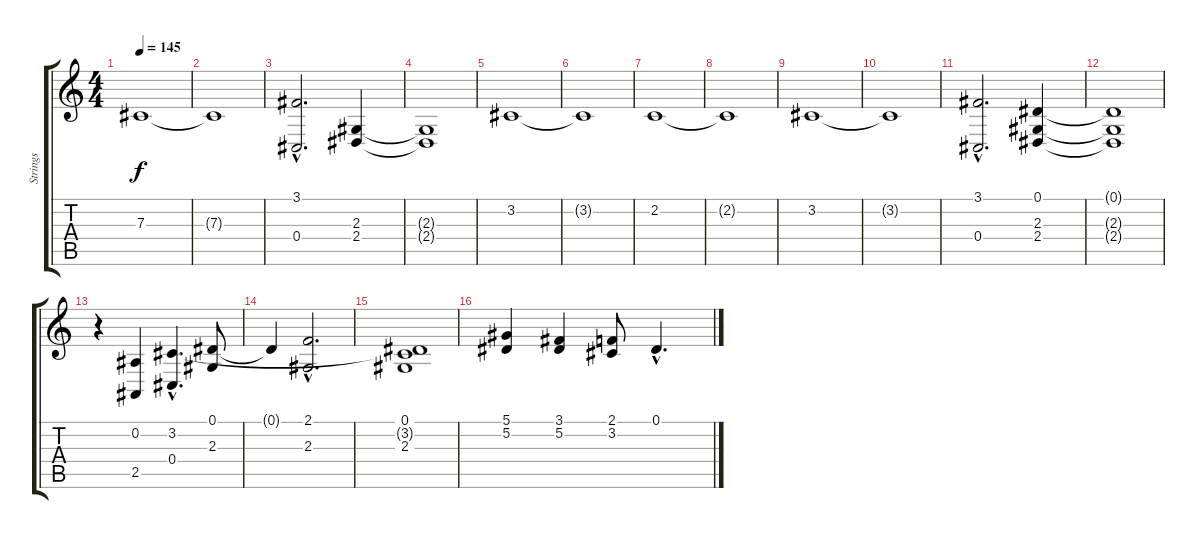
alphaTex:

\track ("Strings" "Strings") {instrument stringensemble2}
\staff {score tabs}
\tuning (Eb4 Bb3 Gb3 Db3 Ab2 Eb2) {hide}
\ts (4 4)
\tempo 145
\clef g2
\ks c
7.3.1{dy f} |
7.3{t}.1 |
(3.1{hac} 0.4{hac}).2{d} (2.3 2.4).4 |
(2.3{t} 2.4{t}).1 |
3.2.1 |
3.2{t}.1 |
2.2.1 |
2.2{t}.1 |
3.2.1 |
3.2{t}.1 |
(3.1{hac} 0.4{hac}).2{d} (0.1 2.3 2.4).4 |
(0.1{t} 2.3{t} 2.4{t}).1 |
r.4 (0.2 2.5).4 (3.2{hac} 0.4{hac}).4{d} (0.1 2.3).8 |
0.1{t}.4 (2.1{hac} 2.3{hac}).2{d} |
(0.1 3.2{t} 2.3).1 |
(5.1 5.2).4 (3.1 5.2).4 (2.1 3.2).8 0.1{hac}.4{d}
